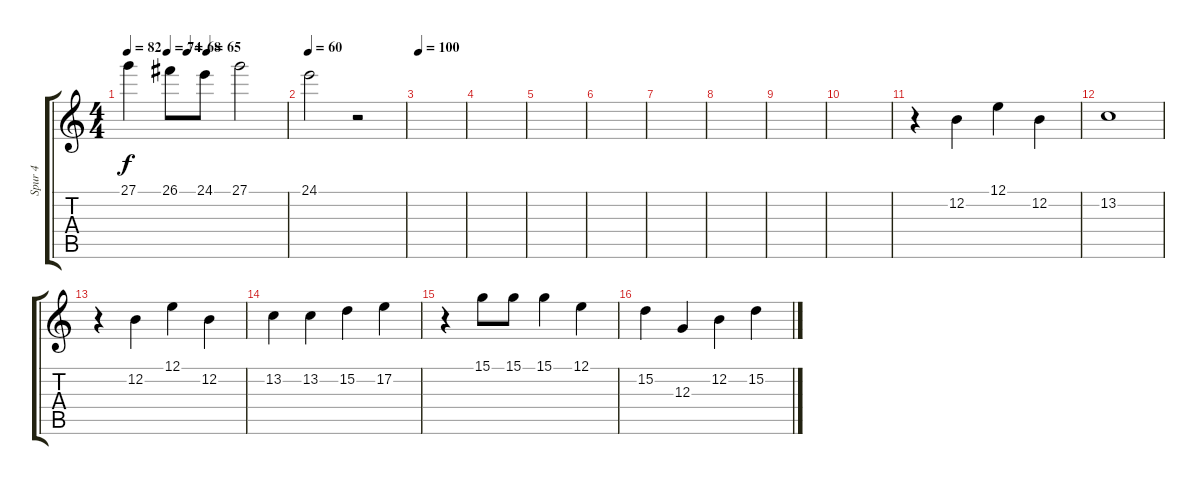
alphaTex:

\track ("Spur 4" "Spur 4") {instrument oboe}
\staff {score tabs}
\tuning (E4 B3 G3 D3 A2 E2) {hide}
\ts (4 4)
\tempo 82
\tempo (74 0.25)
\tempo (68 0.375)
\tempo (65 0.5)
\clef g2
\ks c
27.1.4{dy f} 26.1.8 24.1.8 27.1.2 |
\tempo 60
24.1.2 r.2 |
\tempo 100
|
|
|
|
|
|
|
|
r.4 12.2.4 12.1.4 12.2.4 |
13.2.1 |
r.4 12.2.4 12.1.4 12.2.4 |
13.2.4 13.2.4 15.2.4 17.2.4 |
r.4 15.1.8 15.1.8 15.1.4 12.1.4 |
15.2.4 12.3.4 12.2.4 15.2.4
